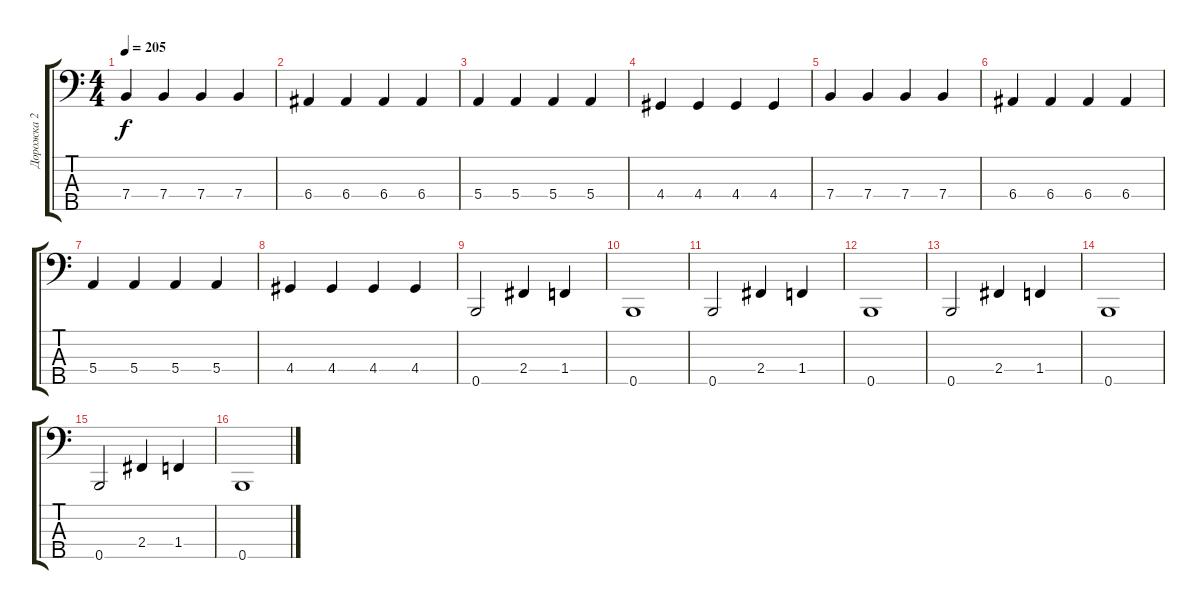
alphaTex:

\track ("Дорожка 2" "Дорожка 2") {instrument electricbasspick}
\staff {score tabs}
\tuning (G2 D2 A1 E1 B0) {hide}
\ts (4 4)
\tempo 205
\clef f4
\ks c
7.4.4{dy f} 7.4.4 7.4.4 7.4.4 |
6.4.4 6.4.4 6.4.4 6.4.4 |
5.4.4 5.4.4 5.4.4 5.4.4 |
4.4.4 4.4.4 4.4.4 4.4.4 |
7.4.4 7.4.4 7.4.4 7.4.4 |
6.4.4 6.4.4 6.4.4 6.4.4 |
5.4.4 5.4.4 5.4.4 5.4.4 |
4.4.4 4.4.4 4.4.4 4.4.4 |
0.5.2 2.4.4 1.4.4 |
0.5.1 |
0.5.2 2.4.4 1.4.4 |
0.5.1 |
0.5.2 2.4.4 1.4.4 |
0.5.1 |
0.5.2 2.4.4 1.4.4 |
0.5.1
